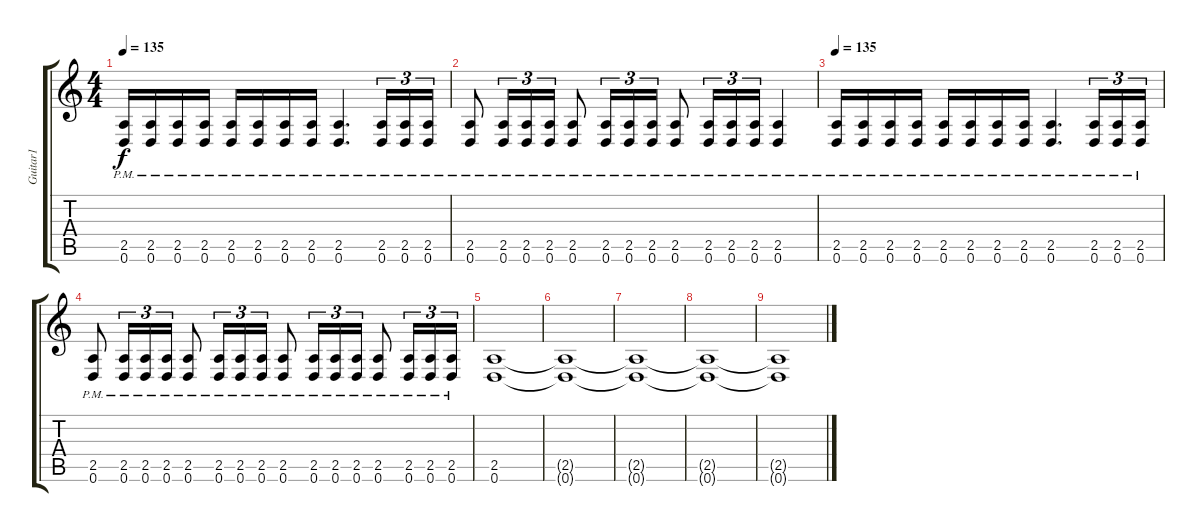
\track ("Guitar1" "Guitar1") {instrument distortionguitar}
\staff {score tabs}
\tuning (D4 A3 F3 C3 G2 D2) {hide}
\ts (4 4)
\tempo 135
\clef g2
\ks c
(2.5{pm} 0.6{pm}).16{dy f} (2.5{pm} 0.6{pm}).16 (2.5{pm} 0.6{pm}).16 (2.5{pm} 0.6{pm}).16 (2.5{pm} 0.6{pm}).16 (2.5{pm} 0.6{pm}).16 (2.5{pm} 0.6{pm}).16 (2.5{pm} 0.6{pm}).16 (2.5{pm} 0.6{pm}).4{d} (2.5{pm} 0.6{pm}).16{tu (3 2)} (2.5{pm} 0.6{pm}).16{tu (3 2)} (2.5{pm} 0.6{pm}).16{tu (3 2)} |
(2.5{pm} 0.6{pm}).8 (2.5{pm} 0.6{pm}).16{tu (3 2)} (2.5{pm} 0.6{pm}).16{tu (3 2)} (2.5{pm} 0.6{pm}).16{tu (3 2)} (2.5{pm} 0.6{pm}).8 (2.5{pm} 0.6{pm}).16{tu (3 2)} (2.5{pm} 0.6{pm}).16{tu (3 2)} (2.5{pm} 0.6{pm}).16{tu (3 2)} (2.5{pm} 0.6{pm}).8 (2.5{pm} 0.6{pm}).16{tu (3 2)} (2.5{pm} 0.6{pm}).16{tu (3 2)} (2.5{pm} 0.6{pm}).16{tu (3 2)} (2.5{pm} 0.6{pm}).4 |
\tempo 135
(2.5{pm} 0.6{pm}).16 (2.5{pm} 0.6{pm}).16 (2.5{pm} 0.6{pm}).16 (2.5{pm} 0.6{pm}).16 (2.5{pm} 0.6{pm}).16 (2.5{pm} 0.6{pm}).16 (2.5{pm} 0.6{pm}).16 (2.5{pm} 0.6{pm}).16 (2.5{pm} 0.6).4{d} (2.5{pm} 0.6{pm}).16{tu (3 2)} (2.5{pm} 0.6{pm}).16{tu (3 2)} (2.5{pm} 0.6{pm}).16{tu (3 2)} |
(2.5{pm} 0.6{pm}).8 (2.5{pm} 0.6{pm}).16{tu (3 2)} (2.5{pm} 0.6{pm}).16{tu (3 2)} (2.5{pm} 0.6{pm}).16{tu (3 2)} (2.5{pm} 0.6{pm}).8 (2.5{pm} 0.6{pm}).16{tu (3 2)} (2.5{pm} 0.6{pm}).16{tu (3 2)} (2.5{pm} 0.6{pm}).16{tu (3 2)} (2.5{pm} 0.6{pm}).8 (2.5{pm} 0.6{pm}).16{tu (3 2)} (2.5{pm} 0.6{pm}).16{tu (3 2)} (2.5{pm} 0.6{pm}).16{tu (3 2)} (2.5{pm} 0.6{pm}).8 (2.5{pm} 0.6{pm}).16{tu (3 2)} (2.5{pm} 0.6{pm}).16{tu (3 2)} (2.5{pm} 0.6{pm}).16{tu (3 2)} |
(2.5 0.6).1 |
(2.5{t} 0.6{t}).1 |
(2.5{t} 0.6{t}).1 |
(2.5{t} 0.6{t}).1 |
(2.5{t} 0.6{t}).1
